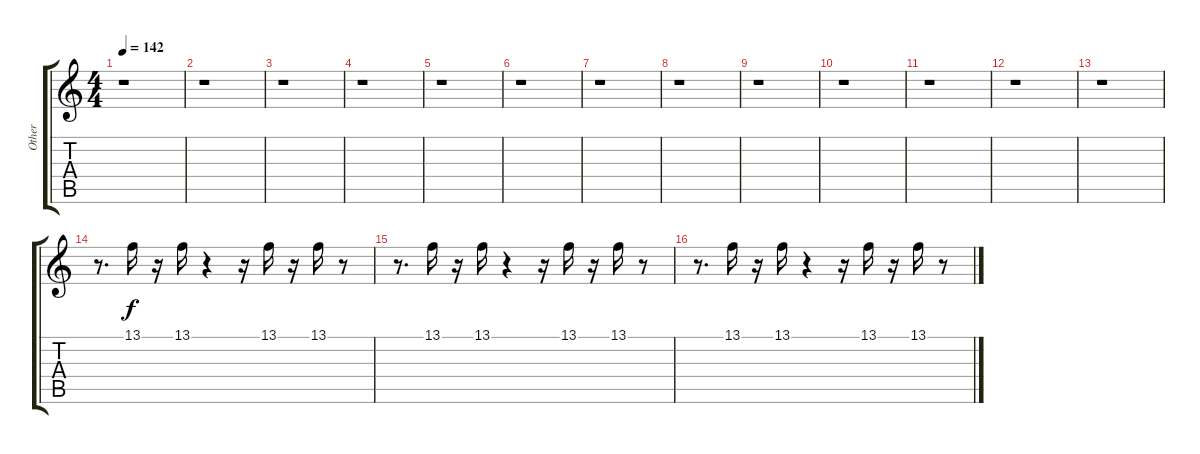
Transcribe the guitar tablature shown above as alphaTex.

\track ("Other" "Other") {instrument baritonesax}
\staff {score tabs}
\tuning (E4 B3 G3 D3 A2 E2) {hide}
\ts (4 4)
\tempo 142
\clef g2
\ks c
r.1{dy f} |
r.1 |
r.1 |
r.1 |
r.1 |
r.1 |
r.1 |
r.1 |
r.1 |
r.1 |
r.1 |
r.1 |
r.1 |
r.8{d} 13.1.16 r.16 13.1.16 r.4 r.16 13.1.16 r.16 13.1.16 r.8 |
r.8{d} 13.1.16 r.16 13.1.16 r.4 r.16 13.1.16 r.16 13.1.16 r.8 |
r.8{d} 13.1.16 r.16 13.1.16 r.4 r.16 13.1.16 r.16 13.1.16 r.8
